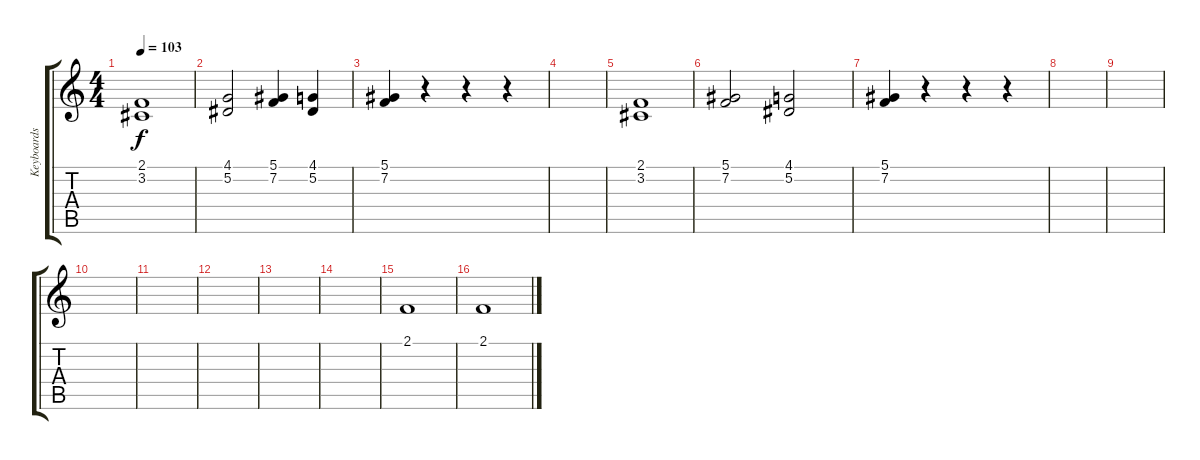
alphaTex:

\track ("Keyboards " "Keyboards ") {instrument pad7halo}
\staff {score tabs}
\tuning (Eb4 Bb3 Gb3 Db3 Ab2 Eb2) {hide}
\ts (4 4)
\tempo 103
\clef g2
\ks c
(2.1 3.2).1{dy f} |
(4.1 5.2).2 (5.1 7.2).4 (4.1 5.2).4 |
(5.1 7.2).4 r.4 r.4 r.4 |
|
(2.1 3.2).1 |
(5.1 7.2).2 (4.1 5.2).2 |
(5.1 7.2).4 r.4 r.4 r.4 |
|
|
|
|
|
|
|
2.1.1 |
2.1.1
